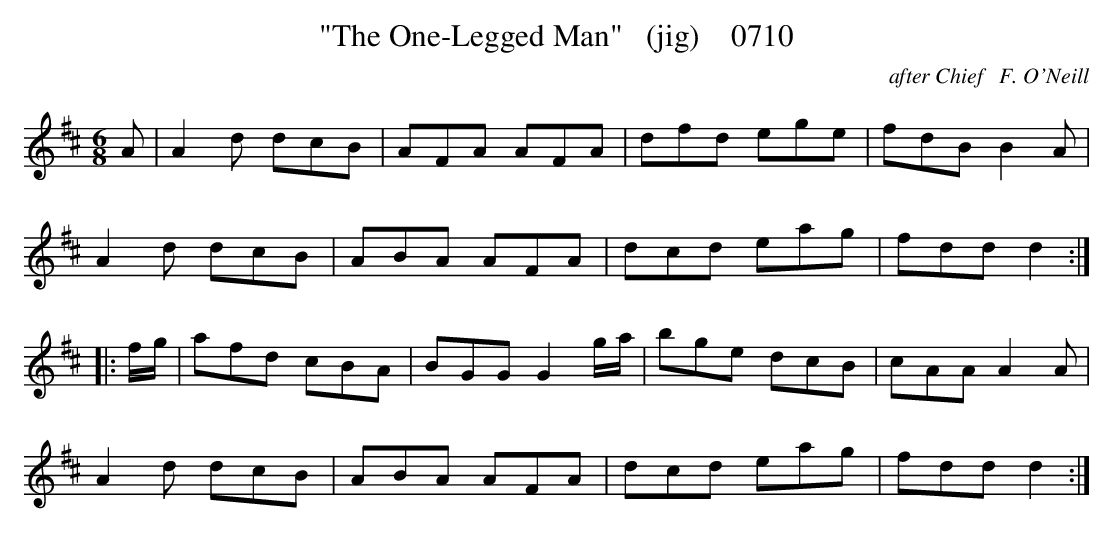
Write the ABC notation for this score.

X:1
T:"The One-Legged Man"   (jig)    0710
C:after Chief   F. O'Neill
BRENNAN June 2003 (HTTP://WWW.SOSYOURMOM.COM)
M:6/8
L:1/8
K:D
A|A2d dcB|AFA AFA|dfd ege|fdB B2A|
A2d dcB|ABA AFA|dcd eag|fdd d2:|
|:f/2g/2|afd cBA|BGG G2g/2a/2|bge dcB|cAA A2A|
A2d dcB|ABA AFA|dcd eag|fdd d2:|
